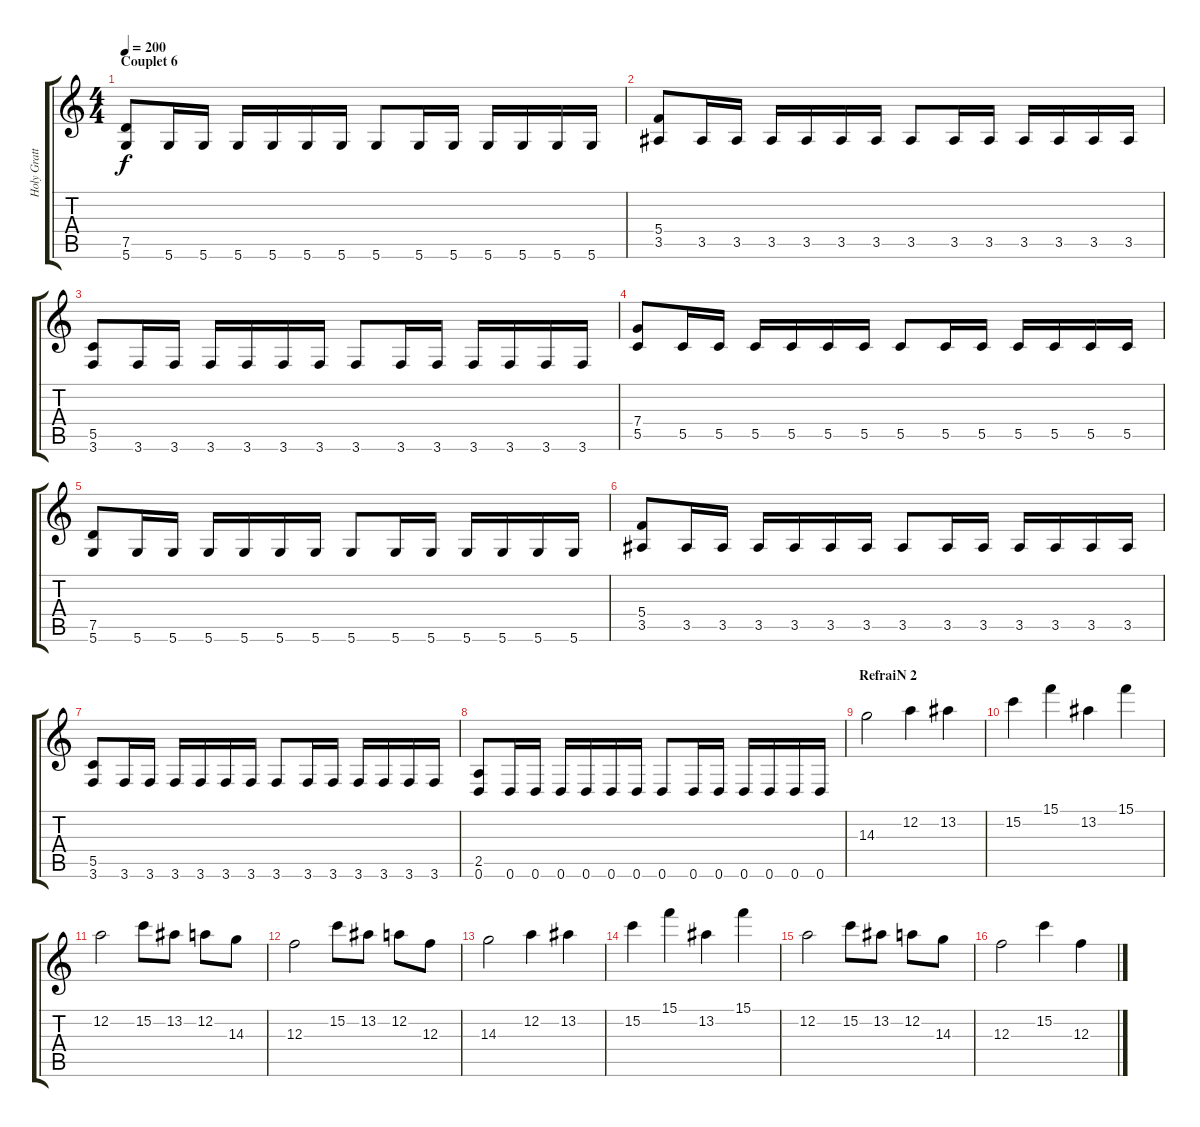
\track ("Holy Gratte 1" "Holy Gratt") {instrument distortionguitar}
\staff {score tabs}
\tuning (D4 A3 F3 C3 G2 D2) {hide}
\ts (4 4)
\section ("" "Couplet 6")
\tempo 200
\clef g2
\ks c
(7.5 5.6).8{dy f} 5.6.16 5.6.16 5.6.16 5.6.16 5.6.16 5.6.16 5.6.8 5.6.16 5.6.16 5.6.16 5.6.16 5.6.16 5.6.16 |
(5.4 3.5).8 3.5.16 3.5.16 3.5.16 3.5.16 3.5.16 3.5.16 3.5.8 3.5.16 3.5.16 3.5.16 3.5.16 3.5.16 3.5.16 |
(5.5 3.6).8 3.6.16 3.6.16 3.6.16 3.6.16 3.6.16 3.6.16 3.6.8 3.6.16 3.6.16 3.6.16 3.6.16 3.6.16 3.6.16 |
(7.4 5.5).8 5.5.16 5.5.16 5.5.16 5.5.16 5.5.16 5.5.16 5.5.8 5.5.16 5.5.16 5.5.16 5.5.16 5.5.16 5.5.16 |
(7.5 5.6).8 5.6.16 5.6.16 5.6.16 5.6.16 5.6.16 5.6.16 5.6.8 5.6.16 5.6.16 5.6.16 5.6.16 5.6.16 5.6.16 |
(5.4 3.5).8 3.5.16 3.5.16 3.5.16 3.5.16 3.5.16 3.5.16 3.5.8 3.5.16 3.5.16 3.5.16 3.5.16 3.5.16 3.5.16 |
(5.5 3.6).8 3.6.16 3.6.16 3.6.16 3.6.16 3.6.16 3.6.16 3.6.8 3.6.16 3.6.16 3.6.16 3.6.16 3.6.16 3.6.16 |
(2.5 0.6).8 0.6.16 0.6.16 0.6.16 0.6.16 0.6.16 0.6.16 0.6.8 0.6.16 0.6.16 0.6.16 0.6.16 0.6.16 0.6.16 |
\section ("" "RefraiN 2")
14.3.2 12.2.4 13.2.4 |
15.2.4 15.1.4 13.2.4 15.1.4 |
12.2.2 15.2.8 13.2.8 12.2.8 14.3.8 |
12.3.2 15.2.8 13.2.8 12.2.8 12.3.8 |
14.3.2 12.2.4 13.2.4 |
15.2.4 15.1.4 13.2.4 15.1.4 |
12.2.2 15.2.8 13.2.8 12.2.8 14.3.8 |
12.3.2 15.2.4 12.3.4
